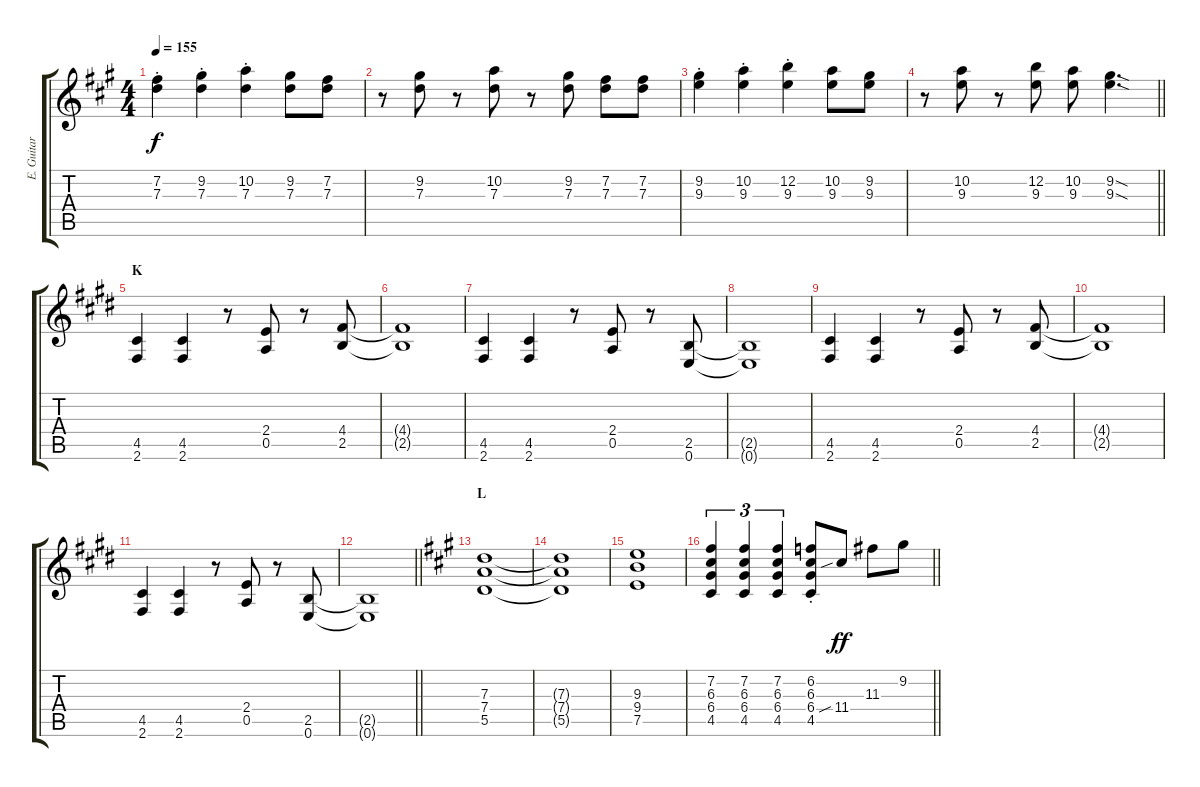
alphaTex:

\track ("E. Guitar II" "E. Guitar ") {instrument overdrivenguitar}
\staff {score tabs}
\tuning (E4 B3 G3 D3 A2 E2) {hide}
\ts (4 4)
\tempo 155
\clef g2
\ks a
(7.2{st} 7.3{st}).4{dy f} (9.2{st} 7.3{st}).4 (10.2{st} 7.3{st}).4 (9.2 7.3).8 (7.2 7.3).8 |
r.8 (9.2 7.3).8 r.8 (10.2 7.3).8 r.8 (9.2 7.3).8 (7.2 7.3).8 (7.2 7.3).8 |
(9.2{st} 9.3{st}).4 (10.2{st} 9.3{st}).4 (12.2{st} 9.3{st}).4 (10.2 9.3).8 (9.2 9.3).8 |
\barLineRight lightlight
r.8 (10.2 9.3).8 r.8 (12.2 9.3).8 (10.2 9.3).8 (9.2{sod} 9.3{sod}).4{d} |
\section ("" "K")
\ks e
(4.5 2.6).4 (4.5 2.6).4 r.8 (2.4 0.5).8 r.8 (4.4 2.5).8 |
(4.4{t} 2.5{t}).1 |
(4.5 2.6).4 (4.5 2.6).4 r.8 (2.4 0.5).8 r.8 (2.5 0.6).8 |
(2.5{t} 0.6{t}).1 |
(4.5 2.6).4 (4.5 2.6).4 r.8 (2.4 0.5).8 r.8 (4.4 2.5).8 |
(4.4{t} 2.5{t}).1 |
(4.5 2.6).4 (4.5 2.6).4 r.8 (2.4 0.5).8 r.8 (2.5 0.6).8 |
\barLineRight lightlight
(2.5{t} 0.6{t}).1 |
\section ("" "L")
\ks a
(7.3 7.4 5.5).1 |
(7.3{t} 7.4{t} 5.5{t}).1 |
(9.3 9.4 7.5).1 |
\barLineRight lightlight
(7.2 6.3 6.4 4.5).4{tu (3 2)} (7.2 6.3 6.4 4.5).4{tu (3 2)} (7.2 6.3 6.4 4.5).4{tu (3 2)} (6.2{st} 6.3{st} 6.4{st} 4.5{st}).8 11.4{sib}.8{dy ff} 11.3.8 9.2.8
